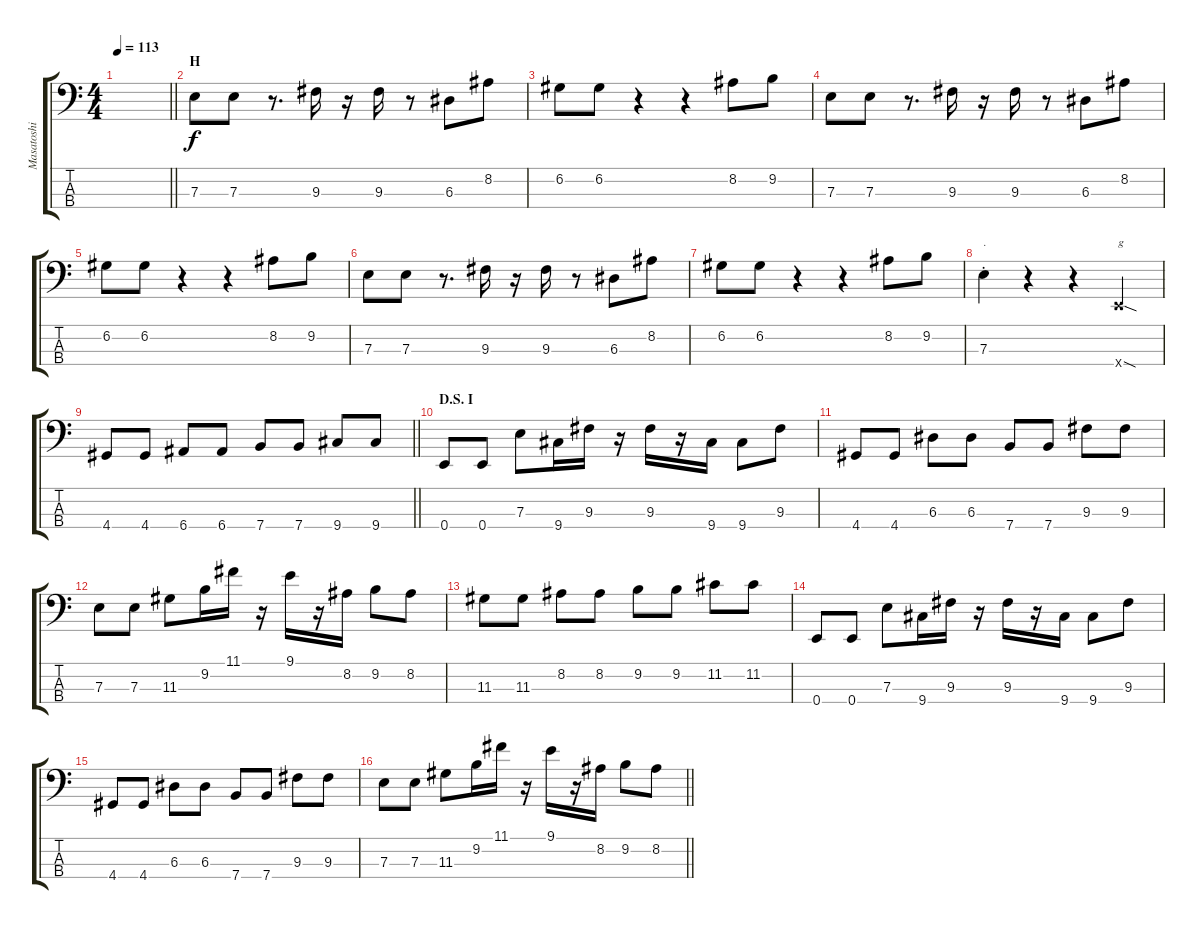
\track ("Masatoshi Bass" "Masatoshi ") {instrument electricbassfinger}
\staff {score tabs}
\tuning (G2 D2 A1 E1) {hide}
\ts (4 4)
\tempo 113
\clef f4
\barLineRight lightlight
\ks c
|
\section ("" "H")
7.3.8 7.3.8 r.8{d} 9.3.16 r.16 9.3.16 r.8 6.3.8 8.2.8 |
6.2.8 6.2.8 r.4 r.4 8.2.8 9.2.8 |
7.3.8 7.3.8 r.8{d} 9.3.16 r.16 9.3.16 r.8 6.3.8 8.2.8 |
6.2.8 6.2.8 r.4 r.4 8.2.8 9.2.8 |
7.3.8 7.3.8 r.8{d} 9.3.16 r.16 9.3.16 r.8 6.3.8 8.2.8 |
6.2.8 6.2.8 r.4 r.4 8.2.8 9.2.8 |
7.3{st}.4{txt "."} r.4 r.4 0.4{sod x}.4{txt "g"} |
\barLineRight lightlight
4.4.8 4.4.8 6.4.8 6.4.8 7.4.8 7.4.8 9.4.8 9.4.8 |
\section ("" "D.S. I")
0.4.8 0.4.8 7.3.8 9.4.16 9.3.16 r.16 9.3.16 r.16 9.4.16 9.4.8 9.3.8 |
4.4.8 4.4.8 6.3.8 6.3.8 7.4.8 7.4.8 9.3.8 9.3.8 |
7.3.8 7.3.8 11.3.8 9.2.16 11.1.16 r.16 9.1.16 r.16 8.2.16 9.2.8 8.2.8 |
11.3.8 11.3.8 8.2.8 8.2.8 9.2.8 9.2.8 11.2.8 11.2.8 |
0.4.8 0.4.8 7.3.8 9.4.16 9.3.16 r.16 9.3.16 r.16 9.4.16 9.4.8 9.3.8 |
4.4.8 4.4.8 6.3.8 6.3.8 7.4.8 7.4.8 9.3.8 9.3.8 |
\barLineRight lightlight
7.3.8 7.3.8 11.3.8 9.2.16 11.1.16 r.16 9.1.16 r.16 8.2.16 9.2.8 8.2.8
